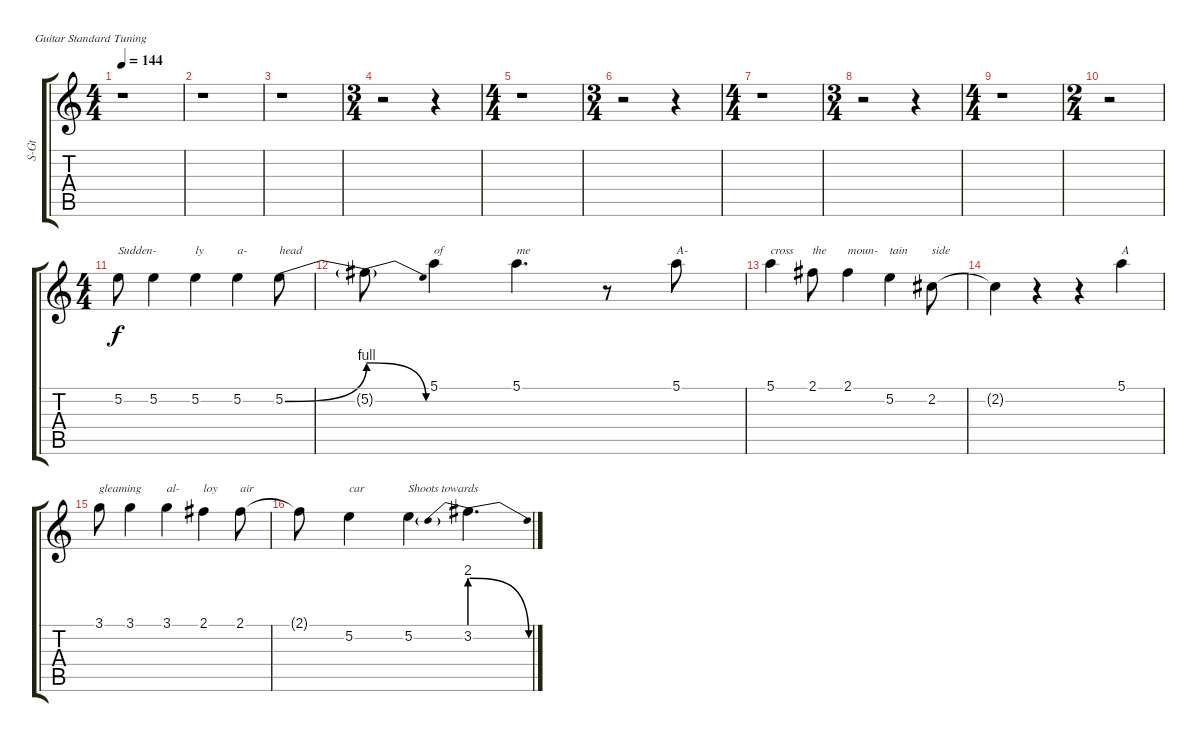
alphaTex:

\bracketExtendMode groupsimilarinstruments
\otherSystemsTrackNameOrientation horizontal
\track ("Geddy" "S-Gt") {instrument lead6voice}
\staff {score tabs}
\tuning (E4 B3 G3 D3 A2 E2)
\displaytranspose 12
\ts (4 4)
\tempo 144
\clef g2
\ks c
r.1{dy f beam Down} |
r.1{beam Down} |
r.1{beam Down} |
\ts (3 4)
r.2{beam Down} r.4{beam Down} |
\ts (4 4)
r.1{beam Down} |
\ts (3 4)
r.2{beam Down} r.4{beam Down} |
\ts (4 4)
r.1{beam Down} |
\ts (3 4)
r.2{beam Down} r.4{beam Down} |
\ts (4 4)
r.1{beam Down} |
\ts (2 4)
r.2{beam Down} |
\ts (4 4)
5.2.8{txt "Sudden-" beam Down} 5.2.4{beam Down} 5.2.4{txt "ly" beam Down} 5.2.4{txt "a-" beam Down} 5.2{be (bend 0 0 60 4)}.8{txt "head" beam Down} |
5.2{be (release 0 4 60 0) t}.8{beam Down} 5.1.4{txt "of" beam Down} 5.1.4{d txt "me" beam Down} r.8{beam Down} 5.1.8{txt "A-" beam Down} |
5.1.4{txt "cross" beam Down} 2.1{acc #}.8{txt "the" beam Down} 2.1{acc #}.4{txt "moun-" beam Down} 5.2.4{txt "tain" beam Down} 2.2{acc #}.8{txt "side" beam Down} |
2.2{t acc #}.4{beam Down} r.4{beam Down} r.4{beam Down} 5.1.4{txt "A" beam Down} |
3.1.8{txt "gleaming" beam Down} 3.1.4{beam Down} 3.1.4{txt "al-" beam Down} 2.1{acc #}.4{txt "loy" beam Down} 2.1{acc #}.8{txt "air" beam Down} |
2.1{t acc #}.8{beam Down} 5.2.4{txt "car" beam Down} 5.2.4{txt "Shoots towards" beam Down} 3.2{be (prebendrelease 0 8 60 0)}.4{d beam Down}
